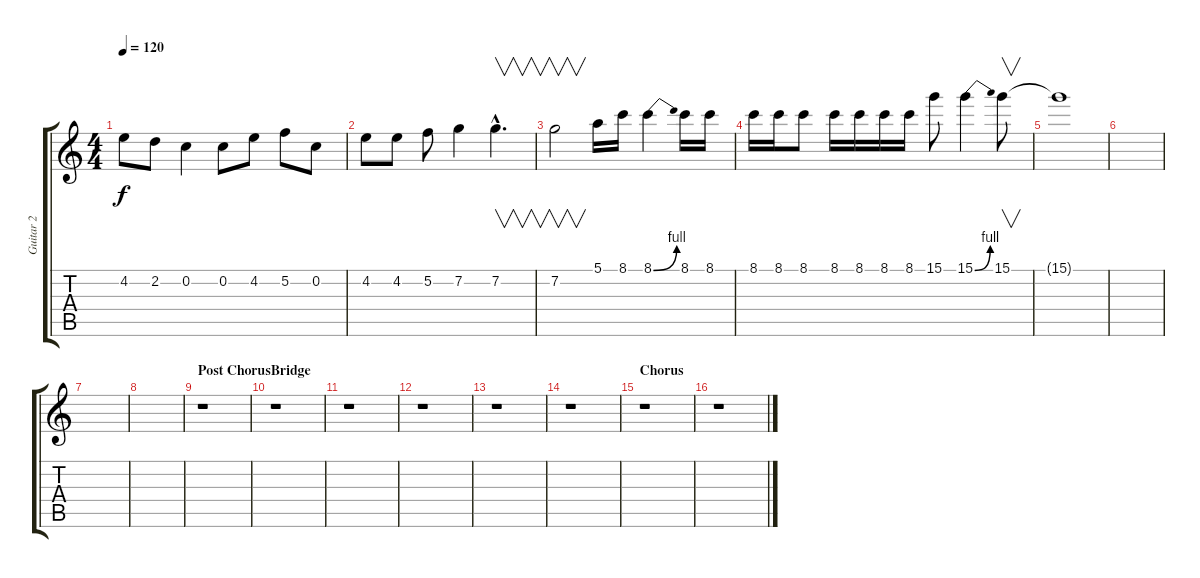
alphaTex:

\track ("Guitar 2" "Guitar 2") {instrument distortionguitar}
\staff {score tabs}
\tuning (E4 C4 G3 D3 A2 E2) {hide}
\ts (4 4)
\tempo 120
\clef g2
\ks c
4.2.8{dy f} 2.2.8 0.2.4 0.2.8 4.2.8 5.2.8 0.2.8 |
4.2.8 4.2.8 5.2.8 7.2.4 7.2{hac}.4{v d} |
7.2.2{v} 5.1.16 8.1.16 8.1{be (bend 0 0 60 4)}.4 8.1.16 8.1.16 |
8.1.16 8.1.16 8.1.8 8.1.16 8.1.16 8.1.16 8.1.16 15.1.8 15.1{be (bend 0 0 60 4)}.4 15.1.8{v} |
15.1{t}.1 |
|
|
|
\section ("" "Post Chorus")
r.1 |
\section ("" "Bridge")
r.1 |
r.1 |
r.1 |
r.1 |
r.1 |
\section ("" "Chorus")
r.1 |
r.1
